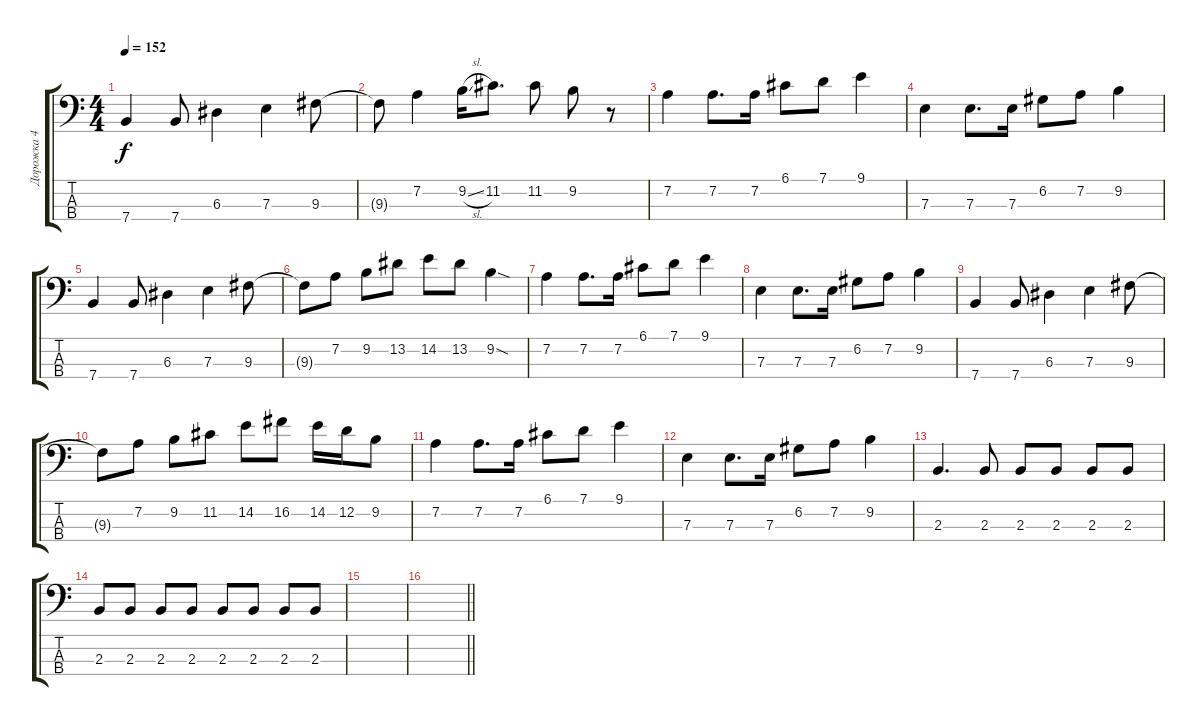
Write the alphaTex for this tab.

\track ("Дорожка 4" "Дорожка 4") {instrument electricbassfinger}
\staff {score tabs}
\tuning (G2 D2 A1 E1) {hide}
\ts (4 4)
\tempo 152
\clef f4
\ks c
7.4.4{dy f} 7.4.8 6.3.4 7.3.4 9.3.8 |
9.3{t}.8 7.2.4 9.2{sl}.16 11.2.8{d} 11.2.8 9.2.8 r.8 |
7.2.4 7.2.8{d} 7.2.16 6.1.8 7.1.8 9.1.4 |
7.3.4 7.3.8{d} 7.3.16 6.2.8 7.2.8 9.2.4 |
7.4.4 7.4.8 6.3.4 7.3.4 9.3.8 |
9.3{t}.8 7.2.8 9.2.8 13.2.8 14.2.8 13.2.8 9.2{sod}.4 |
7.2.4 7.2.8{d} 7.2.16 6.1.8 7.1.8 9.1.4 |
7.3.4 7.3.8{d} 7.3.16 6.2.8 7.2.8 9.2.4 |
7.4.4 7.4.8 6.3.4 7.3.4 9.3.8 |
9.3{t}.8 7.2.8 9.2.8 11.2.8 14.2.8 16.2.8 14.2.16 12.2.16 9.2.8 |
7.2.4 7.2.8{d} 7.2.16 6.1.8 7.1.8 9.1.4 |
7.3.4 7.3.8{d} 7.3.16 6.2.8 7.2.8 9.2.4 |
2.3.4{d} 2.3.8 2.3.8 2.3.8 2.3.8 2.3.8 |
2.3.8 2.3.8 2.3.8 2.3.8 2.3.8 2.3.8 2.3.8 2.3.8 |
|
\barLineRight lightlight
